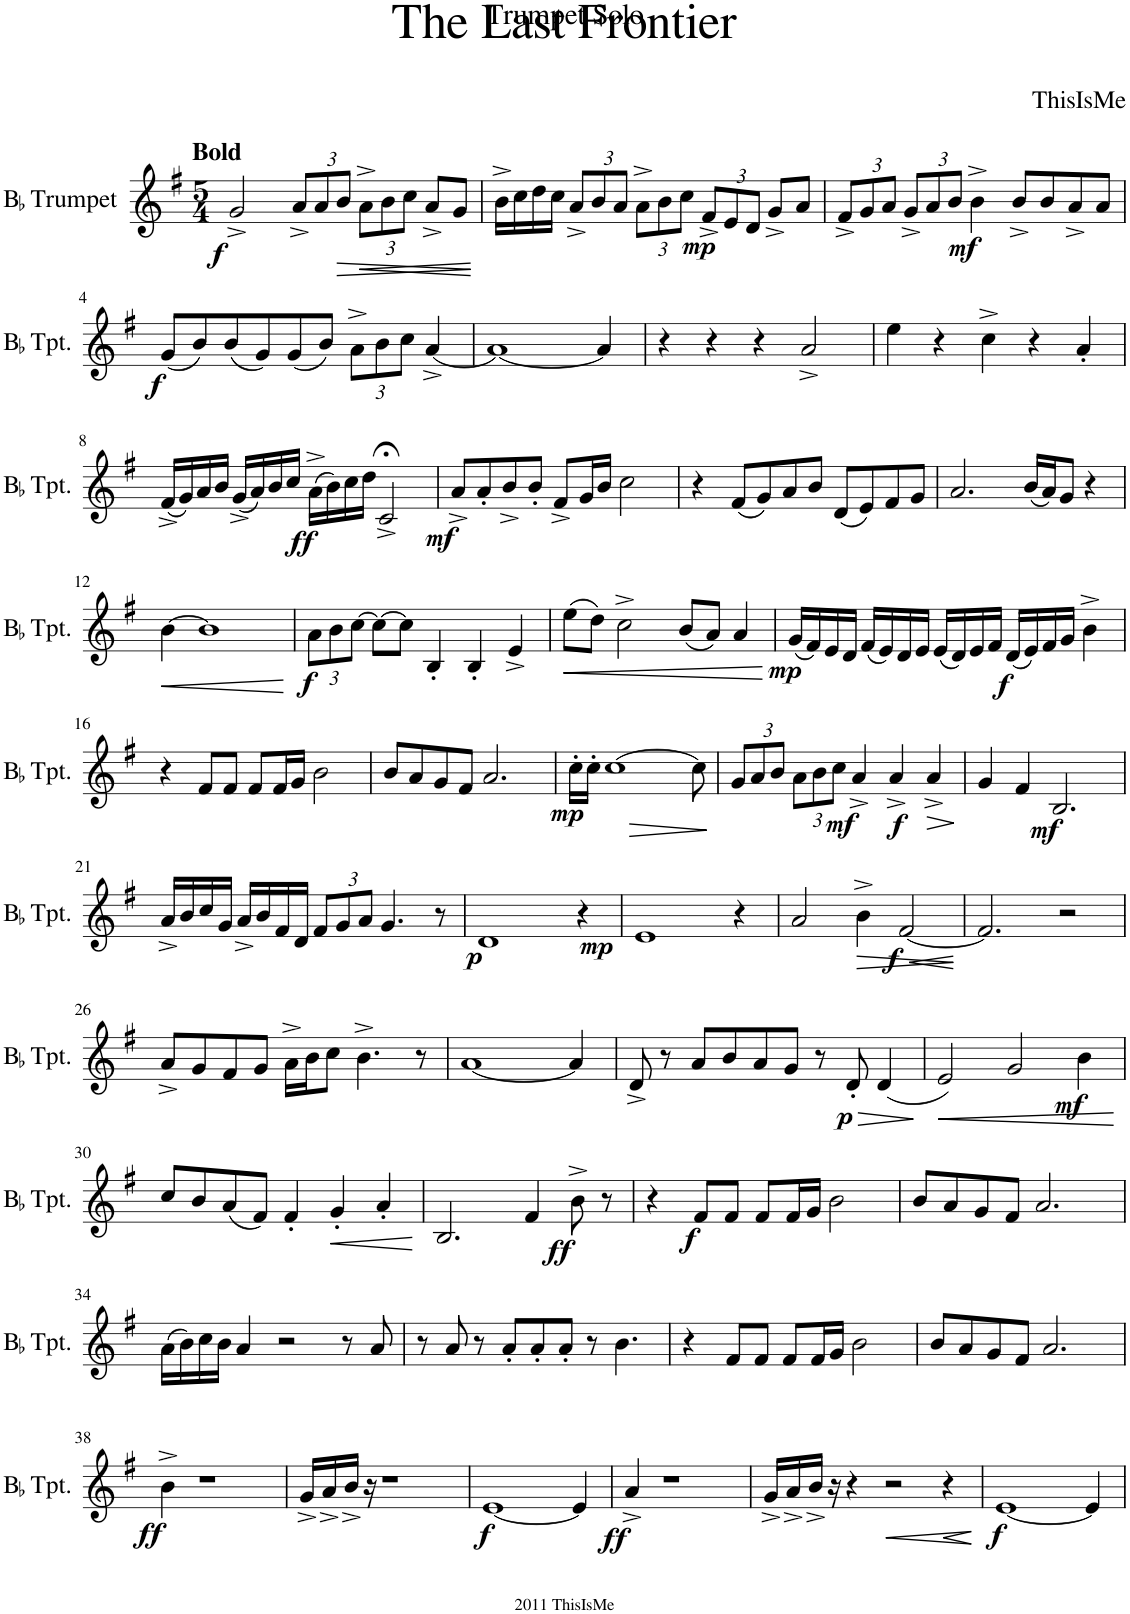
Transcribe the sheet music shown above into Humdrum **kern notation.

**kern	**dynam
*part1	*part1
*staff1	*staff1
*I"BaccidentalFlat Trumpet	*
*I'BaccidentalFlat Tpt.	*
*clefG2	*
*Trd1c2	*
*k[f#]	*
*M5/4	*
=1	=1
!LO:TX:a:B:t=Bold	!
!	!LO:DY:b
2g^/	f
*Xbrackettup	*
12a^/L	.
12a/	.
!	!LO:HP:b
12b/J	>
!	!LO:HP:b
12a^\L	<
12b\	.
12cc\J	.
8a^/L	.
8g/J	.
.	] [
=2	=2
16b^\LL	.
16cc\	.
16dd\	.
16cc\JJ	.
12a^/L	.
12b/	.
12a/J	.
12a^\L	.
12b\	.
12cc\J	.
!	!LO:DY:b
12f#^/L	mp
12e/	.
12d/J	.
8g^/L	.
8a/J	.
=3	=3
12f#^/L	.
12g/	.
12a/J	.
12g^/L	.
12a/	.
12b/J	.
!	!LO:DY:b
4b^\	mf
8b^/L	.
8b/	.
8a^/	.
8a/J	.
!!LO:LB:g=z
=4	=4
!	!LO:DY:b
(8g/L	f
8b/)	.
(8b/	.
8g/)	.
(8g/	.
8b/J)	.
12a^\L	.
12b\	.
12cc\J	.
[4a^/	.
=5	=5
1a_	.
4a/]	.
=6	=6
4r	.
4r	.
4r	.
2a^/	.
=7	=7
4ee\	.
4r	.
4cc^\	.
4r	.
4a'/	.
!!LO:LB:g=z
=8	=8
(16f#^/LL	.
16g/)	.
16a/	.
16b/JJ	.
(16g^/LL	.
16a/)	.
16b/	.
16cc/JJ	.
!	!LO:DY:b
(16a^\LL	ff
16b\)	.
16cc\	.
16dd\JJ	.
2c;<^/	.
=9	=9
!	!LO:DY:b
8a^/L	mf
8a'/	.
8b^/	.
8b'/J	.
8f#^/L	.
16g/L	.
16b/JJ	.
2cc\	.
=10	=10
4r	.
(8f#/L	.
8g/)	.
8a/	.
8b/J	.
(8d/L	.
8e/)	.
8f#/	.
8g/J	.
=11	=11
2.a/	.
(16b/LL	.
16a/J)	.
8g/J	.
4r	.
!!LO:LB:g=z
=12	=12
!	!LO:HP:b
[4b\	<
1b]	.
.	[
=13	=13
!	!LO:DY:b
12a\L	f
12b\	.
[12cc\J	.
8cc\L_	.
8cc\J]	.
4B'/	.
4B'/	.
4e^/	.
=14	=14
!	!LO:HP:b
(8ee\L	<
8dd\J)	.
2cc^\	.
(8b/L	.
8a/J)	.
4a/	.
.	[
=15	=15
!	!LO:DY:b
(16g/LL	mp
16f#/)	.
16e/	.
16d/JJ	.
(16f#/LL	.
16e/)	.
16d/	.
16e/JJ	.
(16e/LL	.
16d/)	.
16e/	.
16f#/JJ	.
!	!LO:DY:b
(16d/LL	f
16e/)	.
16f#/	.
16g/JJ	.
4b^\	.
!!LO:LB:g=z
=16	=16
4r	.
8f#/L	.
8f#/J	.
8f#/L	.
16f#/L	.
16g/JJ	.
2b\	.
=17	=17
8b/L	.
8a/	.
8g/	.
8f#/J	.
2.a/	.
=18	=18
!	!LO:DY:b
16cc'\LL	mp
16cc'\JJ	.
[1cc	.
!	!LO:HP:b
8cc\]	>
.	]
=19	=19
12g/L	.
12a/	.
12b/J	.
12a\L	.
12b\	.
12cc\J	.
!	!LO:DY:b
4a^/	mf
!	!LO:DY:b
4a^/	f
!	!LO:HP:b
4a^/	>
.	]
=20	=20
4g/	.
4f#/	.
!	!LO:DY:b
2.B/	mf
!!LO:LB:g=z
=21	=21
16a^/LL	.
16b/	.
16cc/	.
16g/JJ	.
16a^/LL	.
16b/	.
16f#/	.
16d/JJ	.
12f#/L	.
12g/	.
12a/J	.
4.g/	.
8r	.
=22	=22
!	!LO:DY:b
1d	p
4r	.
=23	=23
!	!LO:DY:b
1e	mp
4r	.
=24	=24
2a/	.
!	!LO:HP:b
4b^\	>
!	!LO:HP:b
!	!LO:DY:n=1:b
[2f#/	< f
.	] [
=25	=25
2.f#/]	.
2r	.
!!LO:LB:g=z
=26	=26
8a^/L	.
8g/	.
8f#/	.
8g/J	.
16a^\LL	.
16b\J	.
8cc\J	.
4.b^\	.
8r	.
=27	=27
[1a	.
4a/]	.
=28	=28
8d^/	.
8r	.
8a/L	.
8b/	.
8a/	.
8g/J	.
8r	.
!	!LO:HP:b
!	!LO:DY:n=1:b
8d'/	> p
(4d/	.
.	]
=29	=29
!	!LO:HP:b
2e/)	<
2g/	.
!	!LO:DY:b
4b\	mf
.	[
!!LO:LB:g=z
=30	=30
8cc/L	.
8b/	.
(8a/	.
8f#/J)	.
4f#'/	.
!	!LO:HP:b
4g'/	<
4a'/	.
.	[
=31	=31
2.B/	.
4f#/	.
!	!LO:DY:b
8b^\	ff
8r	.
=32	=32
4r	.
!	!LO:DY:b
8f#/L	f
8f#/J	.
8f#/L	.
16f#/L	.
16g/JJ	.
2b\	.
=33	=33
8b/L	.
8a/	.
8g/	.
8f#/J	.
2.a/	.
!!LO:LB:g=z
=34	=34
(16a\LL	.
16b\)	.
16cc\	.
16b\JJ	.
4a/	.
2r	.
8r	.
8a/	.
=35	=35
8r	.
8a/	.
8r	.
8a'/L	.
8a'/	.
8a'/J	.
8r	.
4.b\	.
=36	=36
4r	.
8f#/L	.
8f#/J	.
8f#/L	.
16f#/L	.
16g/JJ	.
2b\	.
=37	=37
8b/L	.
8a/	.
8g/	.
8f#/J	.
2.a/	.
!!LO:LB:g=z
=38	=38
!	!LO:DY:b
4b^\	ff
1r	.
=39	=39
16g^/LL	.
16a^/	.
16b^/JJ	.
16r	.
1r	.
=40	=40
!	!LO:DY:b
[1e	f
4e/]	.
=41	=41
!	!LO:DY:b
4a^/	ff
1r	.
=42	=42
16g^/LL	.
16a^/	.
16b^/JJ	.
16r	.
4r	.
!	!LO:HP:b
2r	<
!	!LO:HP:b
4r	<
.	[ [
=43	=43
!	!LO:DY:b
[1e	f
4e/]	.
=	=
*-	*-
